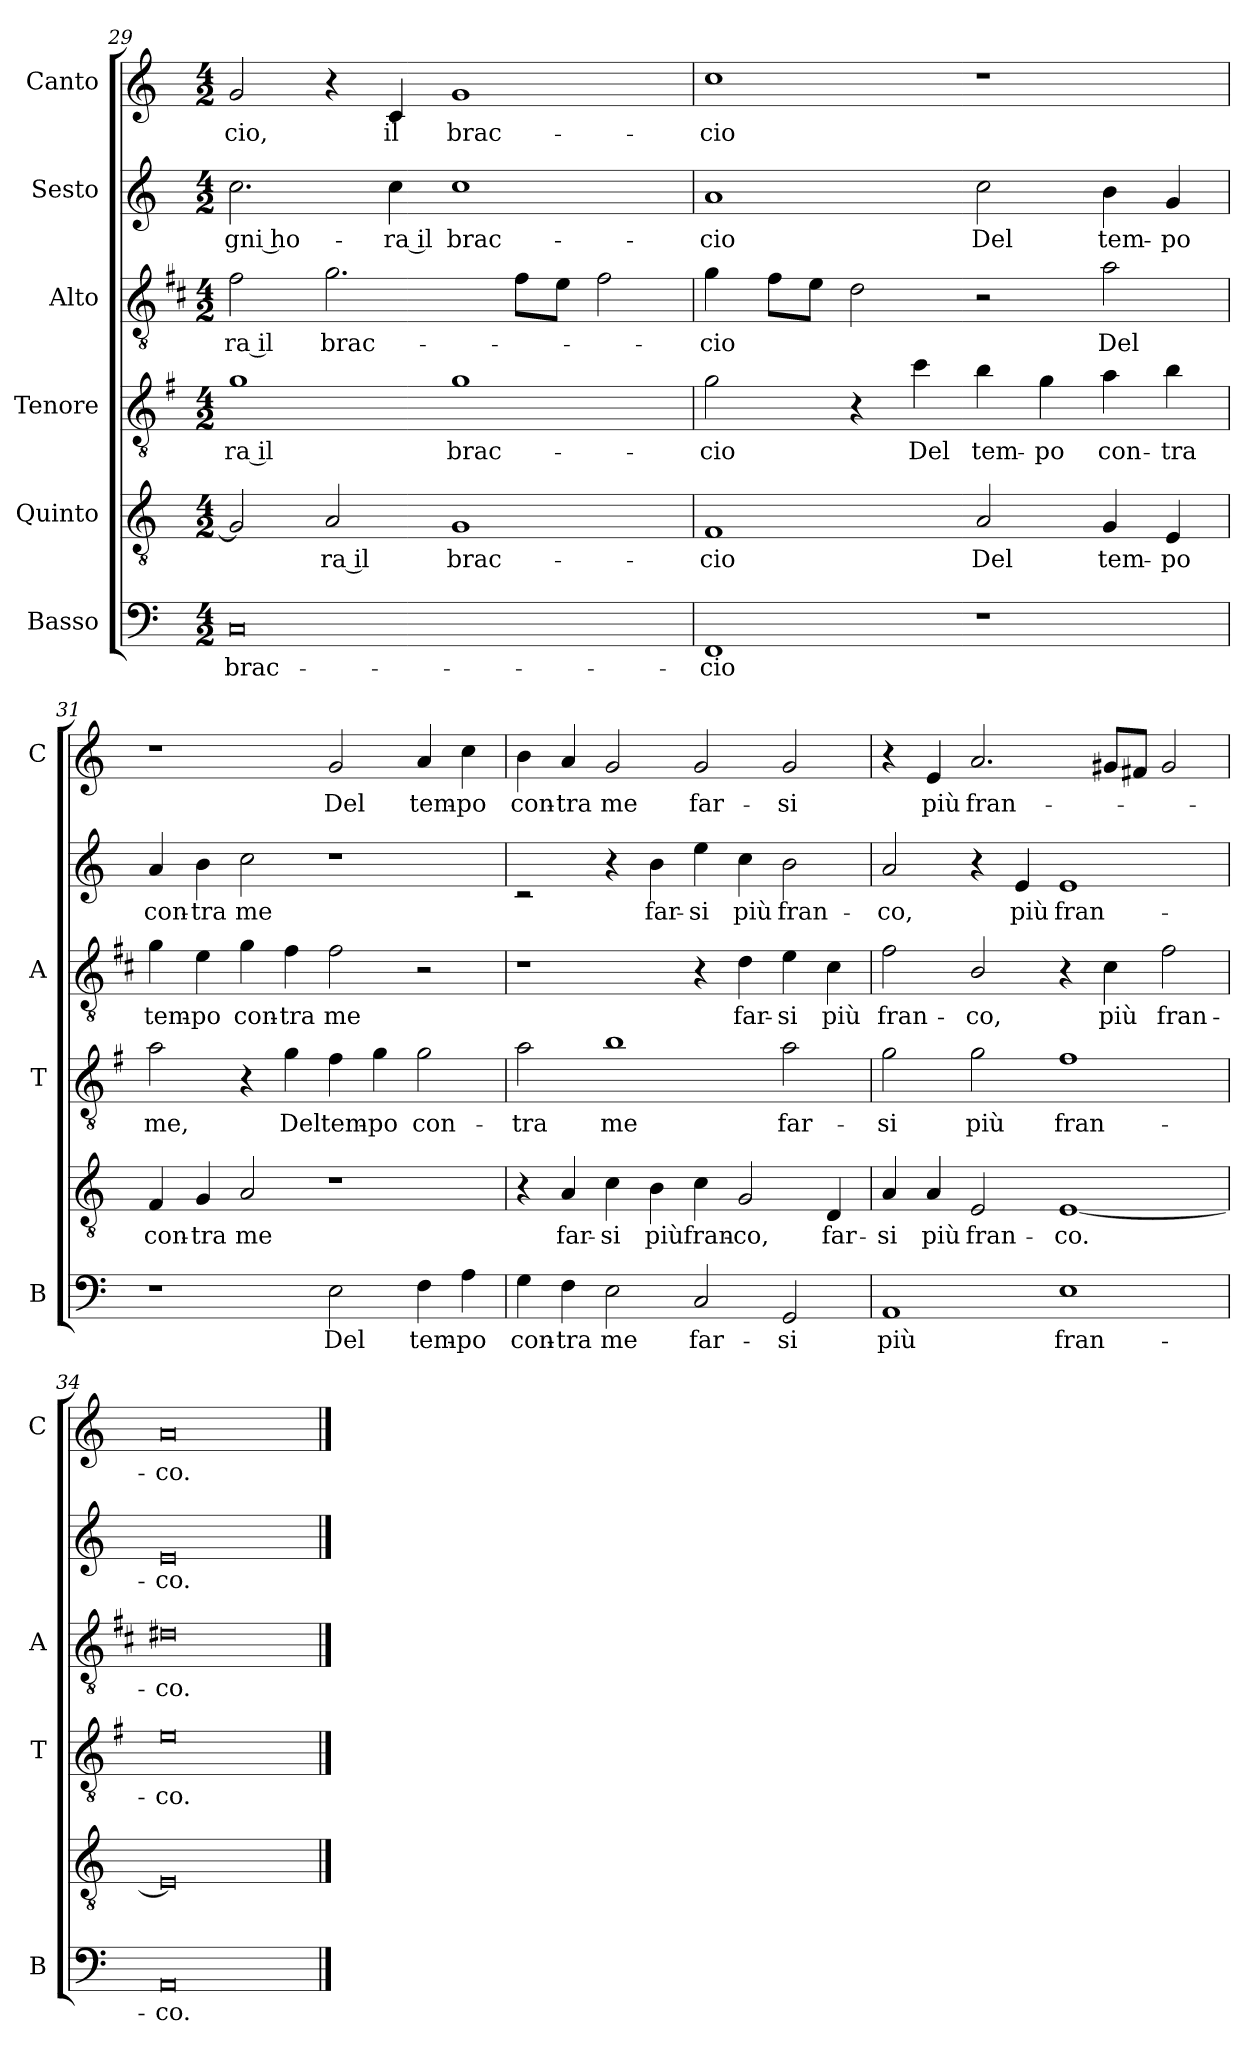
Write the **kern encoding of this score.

**kern	**text	**kern	**text	**kern	**text	**kern	**text	**kern	**text	**kern	**text
*part6	*part6	*part5	*part5	*part4	*part4	*part3	*part3	*part2	*part2	*part1	*part1
*staff6	*staff6	*staff5	*staff5	*staff4	*staff4	*staff3	*staff3	*staff2	*staff2	*staff1	*staff1
*I"Basso	*	*I"Quinto	*	*I"Tenore	*	*I"Alto	*	*I"Sesto	*	*I"Canto	*
*I'B	*	*	*	*I'T	*	*I'A	*	*	*	*I'C	*
*clefF4	*	*clefGv2	*	*clefGv2	*	*clefGv2	*	*clefG2	*	*clefG2	*
*	*	*	*	*ITrd4c7	*	*ITrd1c2	*	*	*	*	*
*k[]	*	*k[]	*	*k[]	*	*k[]	*	*k[]	*	*k[]	*
*C:	*	*C:	*	*C:	*	*C:	*	*C:	*	*C:	*
*M4/2	*	*M4/2	*	*M4/2	*	*M4/2	*	*M4/2	*	*M4/2	*
=29	=29	=29	=29	=29	=29	=29	=29	=29	=29	=29	=29
!	!LO:LY:b	!	!	!	!LO:LY:b	!	!LO:LY:b	!	!LO:LY:b	!	!LO:LY:b
0C	brac-	2G/]	.	1c	-ra il	2e\	-ra il	2.cc\	-gni ho-	2g/	-cio,
!	!	!	!LO:LY:b	!	!	!	!LO:LY:b	!	!	!	!
.	.	2A/	-ra il	.	.	2.f\	brac-	.	.	4r	.
!	!	!	!	!	!	!	!	!	!LO:LY:b	!	!LO:LY:b
.	.	.	.	.	.	.	.	4cc\	-ra il	4c/	il
!	!	!	!LO:LY:b	!	!LO:LY:b	!	!	!	!LO:LY:b	!	!LO:LY:b
.	.	1G	brac-	1c	brac-	.	.	1cc	brac-	1g	brac-
.	.	.	.	.	.	8e\L	.	.	.	.	.
.	.	.	.	.	.	8d\J	.	.	.	.	.
.	.	.	.	.	.	2e\	.	.	.	.	.
!!LO:LB:g=z
=30	=30	=30	=30	=30	=30	=30	=30	=30	=30	=30	=30
!	!LO:LY:b	!	!LO:LY:b	!	!LO:LY:b	!	!LO:LY:b	!	!LO:LY:b	!	!LO:LY:b
1FF	-cio	1F	-cio	2c\	-cio	4f\	-cio	1a	-cio	1cc	-cio
.	.	.	.	.	.	8e\L	.	.	.	.	.
.	.	.	.	.	.	8d\J	.	.	.	.	.
.	.	.	.	4r	.	2c\	.	.	.	.	.
!	!	!	!	!	!LO:LY:b	!	!	!	!	!	!
.	.	.	.	4f\	Del	.	.	.	.	.	.
!	!	!	!LO:LY:b	!	!LO:LY:b	!	!	!	!LO:LY:b	!	!
1r	.	2A/	Del	4e\	tem-	2r	.	2cc\	Del	1r	.
!	!	!	!	!	!LO:LY:b	!	!	!	!	!	!
.	.	.	.	4c\	-po	.	.	.	.	.	.
!	!	!	!LO:LY:b	!	!LO:LY:b	!	!LO:LY:b	!	!LO:LY:b	!	!
.	.	4G/	tem-	4d\	con-	2g\	Del	4b\	tem-	.	.
!	!	!	!LO:LY:b	!	!LO:LY:b	!	!	!	!LO:LY:b	!	!
.	.	4E/	-po	4e\	-tra	.	.	4g/	-po	.	.
=31	=31	=31	=31	=31	=31	=31	=31	=31	=31	=31	=31
!	!	!	!LO:LY:b	!	!LO:LY:b	!	!LO:LY:b	!	!LO:LY:b	!	!
1r	.	4F/	con-	2d\	me,	4f\	tem-	4a/	con-	1r	.
!	!	!	!LO:LY:b	!	!	!	!LO:LY:b	!	!LO:LY:b	!	!
.	.	4G/	-tra	.	.	4d\	-po	4b\	-tra	.	.
!	!	!	!LO:LY:b	!	!	!	!LO:LY:b	!	!LO:LY:b	!	!
.	.	2A/	me	4r	.	4f\	con-	2cc\	me	.	.
!	!	!	!	!	!LO:LY:b	!	!LO:LY:b	!	!	!	!
.	.	.	.	4c\	Del	4e\	-tra	.	.	.	.
!	!LO:LY:b	!	!	!	!LO:LY:b	!	!LO:LY:b	!	!	!	!LO:LY:b
2E\	Del	1r	.	4B\	tem-	2e\	me	1r	.	2g/	Del
!	!	!	!	!	!LO:LY:b	!	!	!	!	!	!
.	.	.	.	4c\	-po	.	.	.	.	.	.
!	!LO:LY:b	!	!	!	!LO:LY:b	!	!	!	!	!	!LO:LY:b
4F\	tem-	.	.	2c\	con-	2r	.	.	.	4a/	tem-
!	!LO:LY:b	!	!	!	!	!	!	!	!	!	!LO:LY:b
4A\	-po	.	.	.	.	.	.	.	.	4cc\	-po
=32	=32	=32	=32	=32	=32	=32	=32	=32	=32	=32	=32
!	!LO:LY:b	!	!	!	!LO:LY:b	!	!	!	!	!	!LO:LY:b
4G\	con-	4r	.	2d\	-tra	1r	.	2rc	.	4b\	con-
!	!LO:LY:b	!	!LO:LY:b	!	!	!	!	!	!	!	!LO:LY:b
4F\	-tra	4A/	far-	.	.	.	.	.	.	4a/	-tra
!	!LO:LY:b	!	!LO:LY:b	!	!LO:LY:b	!	!	!	!	!	!LO:LY:b
2E\	me	4c\	-si	1e	me	.	.	4r	.	2g/	me
!	!	!	!LO:LY:b	!	!	!	!	!	!LO:LY:b	!	!
.	.	4B\	più	.	.	.	.	4b\	far-	.	.
!	!LO:LY:b	!	!LO:LY:b	!	!	!	!	!	!LO:LY:b	!	!LO:LY:b
2C/	far-	4c\	fran-	.	.	4r	.	4ee\	-si	2g/	far-
!	!	!	!LO:LY:b	!	!	!	!LO:LY:b	!	!LO:LY:b	!	!
.	.	2G/	-co,	.	.	4c\	far-	4cc\	più	.	.
!	!LO:LY:b	!	!	!	!LO:LY:b	!	!LO:LY:b	!	!LO:LY:b	!	!LO:LY:b
2GG/	-si	.	.	2d\	far-	4d\	-si	2b\	fran-	2g/	-si
!	!	!	!LO:LY:b	!	!	!	!LO:LY:b	!	!	!	!
.	.	4D/	far-	.	.	4B\	più	.	.	.	.
=33	=33	=33	=33	=33	=33	=33	=33	=33	=33	=33	=33
!	!LO:LY:b	!	!LO:LY:b	!	!LO:LY:b	!	!LO:LY:b	!	!LO:LY:b	!	!
1AA	più	4A/	-si	2c\	-si	2e\	fran-	2a/	-co,	4r	.
!	!	!	!LO:LY:b	!	!	!	!	!	!	!	!LO:LY:b
.	.	4A/	più	.	.	.	.	.	.	4e/	più
!	!	!	!LO:LY:b	!	!LO:LY:b	!	!LO:LY:b	!	!	!	!LO:LY:b
.	.	2E/	fran-	2c\	più	2A/	-co,	4r	.	2.a/	fran-
!	!	!	!	!	!	!	!	!	!LO:LY:b	!	!
.	.	.	.	.	.	.	.	4e/	più	.	.
!	!LO:LY:b	!	!LO:LY:b	!	!LO:LY:b	!	!	!	!LO:LY:b	!	!
1E	fran-	[1E	-co.	1B	fran-	4r	.	1e	fran-	.	.
!	!	!	!	!	!	!	!LO:LY:b	!	!	!	!
.	.	.	.	.	.	4B\	più	.	.	8g#X/L	.
.	.	.	.	.	.	.	.	.	.	8f#X/J	.
!	!	!	!	!	!	!	!LO:LY:b	!	!	!	!
.	.	.	.	.	.	2e\	fran-	.	.	2g#/	.
=34	=34	=34	=34	=34	=34	=34	=34	=34	=34	=34	=34
!	!LO:LY:b	!	!	!	!LO:LY:b	!	!LO:LY:b	!	!LO:LY:b	!	!LO:LY:b
0AA	-co.	0E]	.	0A	-co.	0c#X	-co.	0e	-co.	0a	-co.
==	==	==	==	==	==	==	==	==	==	==	==
*-	*-	*-	*-	*-	*-	*-	*-	*-	*-	*-	*-
